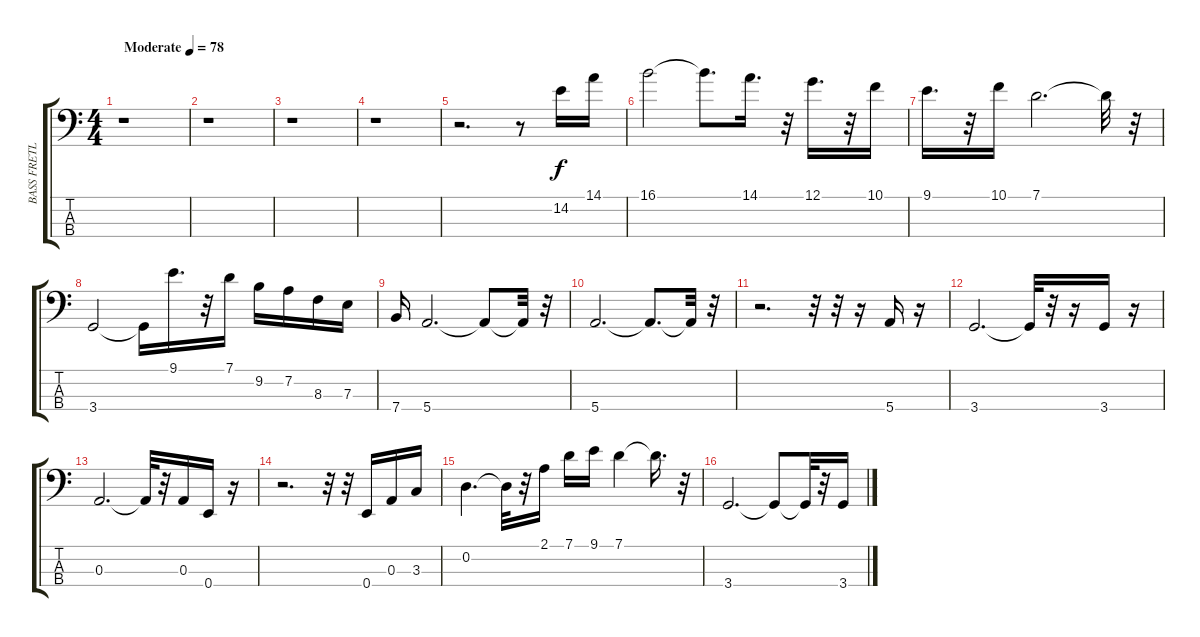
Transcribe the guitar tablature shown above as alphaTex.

\track ("BASS FRETLESS " "BASS FRETL") {instrument fretlessbass}
\staff {score tabs}
\tuning (G2 D2 A1 E1) {hide}
\ts (4 4)
\tempo (78 "Moderate")
\clef f4
\ks c
r.1{dy f instrument fretlessbass} |
r.1 |
r.1 |
r.1 |
r.2{d} r.8 14.2.16 14.1.16 |
16.1.2 16.1{t}.8{d} 14.1.16{d} r.32 12.1.16{d} r.32 10.1.16 |
9.1.16{d} r.32 10.1.16 7.1.2{d} 7.1{t}.32 r.32 |
3.4.2{instrument electricbassfinger} 3.4{t}.16 9.1.16{d instrument fretlessbass} r.32 7.1.16 9.2.16 7.2.16 8.3.16 7.3.16 |
7.4.16 5.4.2{d} 5.4{t}.8 5.4{t}.32 r.32 |
5.4.2{d} 5.4{t}.8{d} 5.4{t}.32 r.32 |
r.2{d} r.32 r.32 r.16 5.4.16 r.16 |
3.4.2{d} 3.4{t}.32 r.32 r.16 3.4.16 r.16 |
0.3.2{d} 0.3{t}.32 r.32 0.3.16 0.4.16 r.16 |
r.2{d} r.32 r.32 0.4.16 0.3.16 3.3.16 |
0.2.4{d} 0.2{t}.32 r.32 2.1.16 7.1.16 9.1.16 7.1.4 7.1{t}.16{d} r.32 |
3.4.2{d} 3.4{t}.8 3.4{t}.32 r.32 3.4.16
